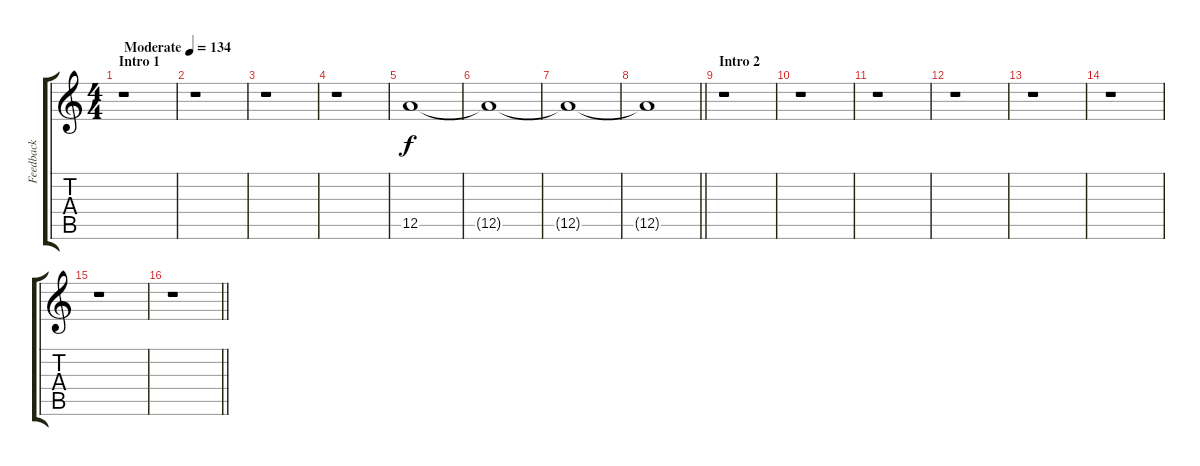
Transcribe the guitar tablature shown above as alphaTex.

\track ("Feedback" "Feedback") {instrument guitarharmonics}
\staff {score tabs}
\tuning (E4 B3 G3 D3 A2 E2) {hide}
\ts (4 4)
\section ("" "Intro 1")
\tempo (134 "Moderate")
\clef g2
\ks c
r.1{dy f instrument guitarharmonics} |
r.1 |
r.1 |
r.1 |
12.5.1{volume 16} |
12.5{t}.1 |
12.5{t}.1 |
\barLineRight lightlight
12.5{t}.1 |
\section ("" "Intro 2")
r.1 |
r.1 |
r.1 |
r.1 |
r.1 |
r.1 |
r.1 |
\barLineRight lightlight
r.1
